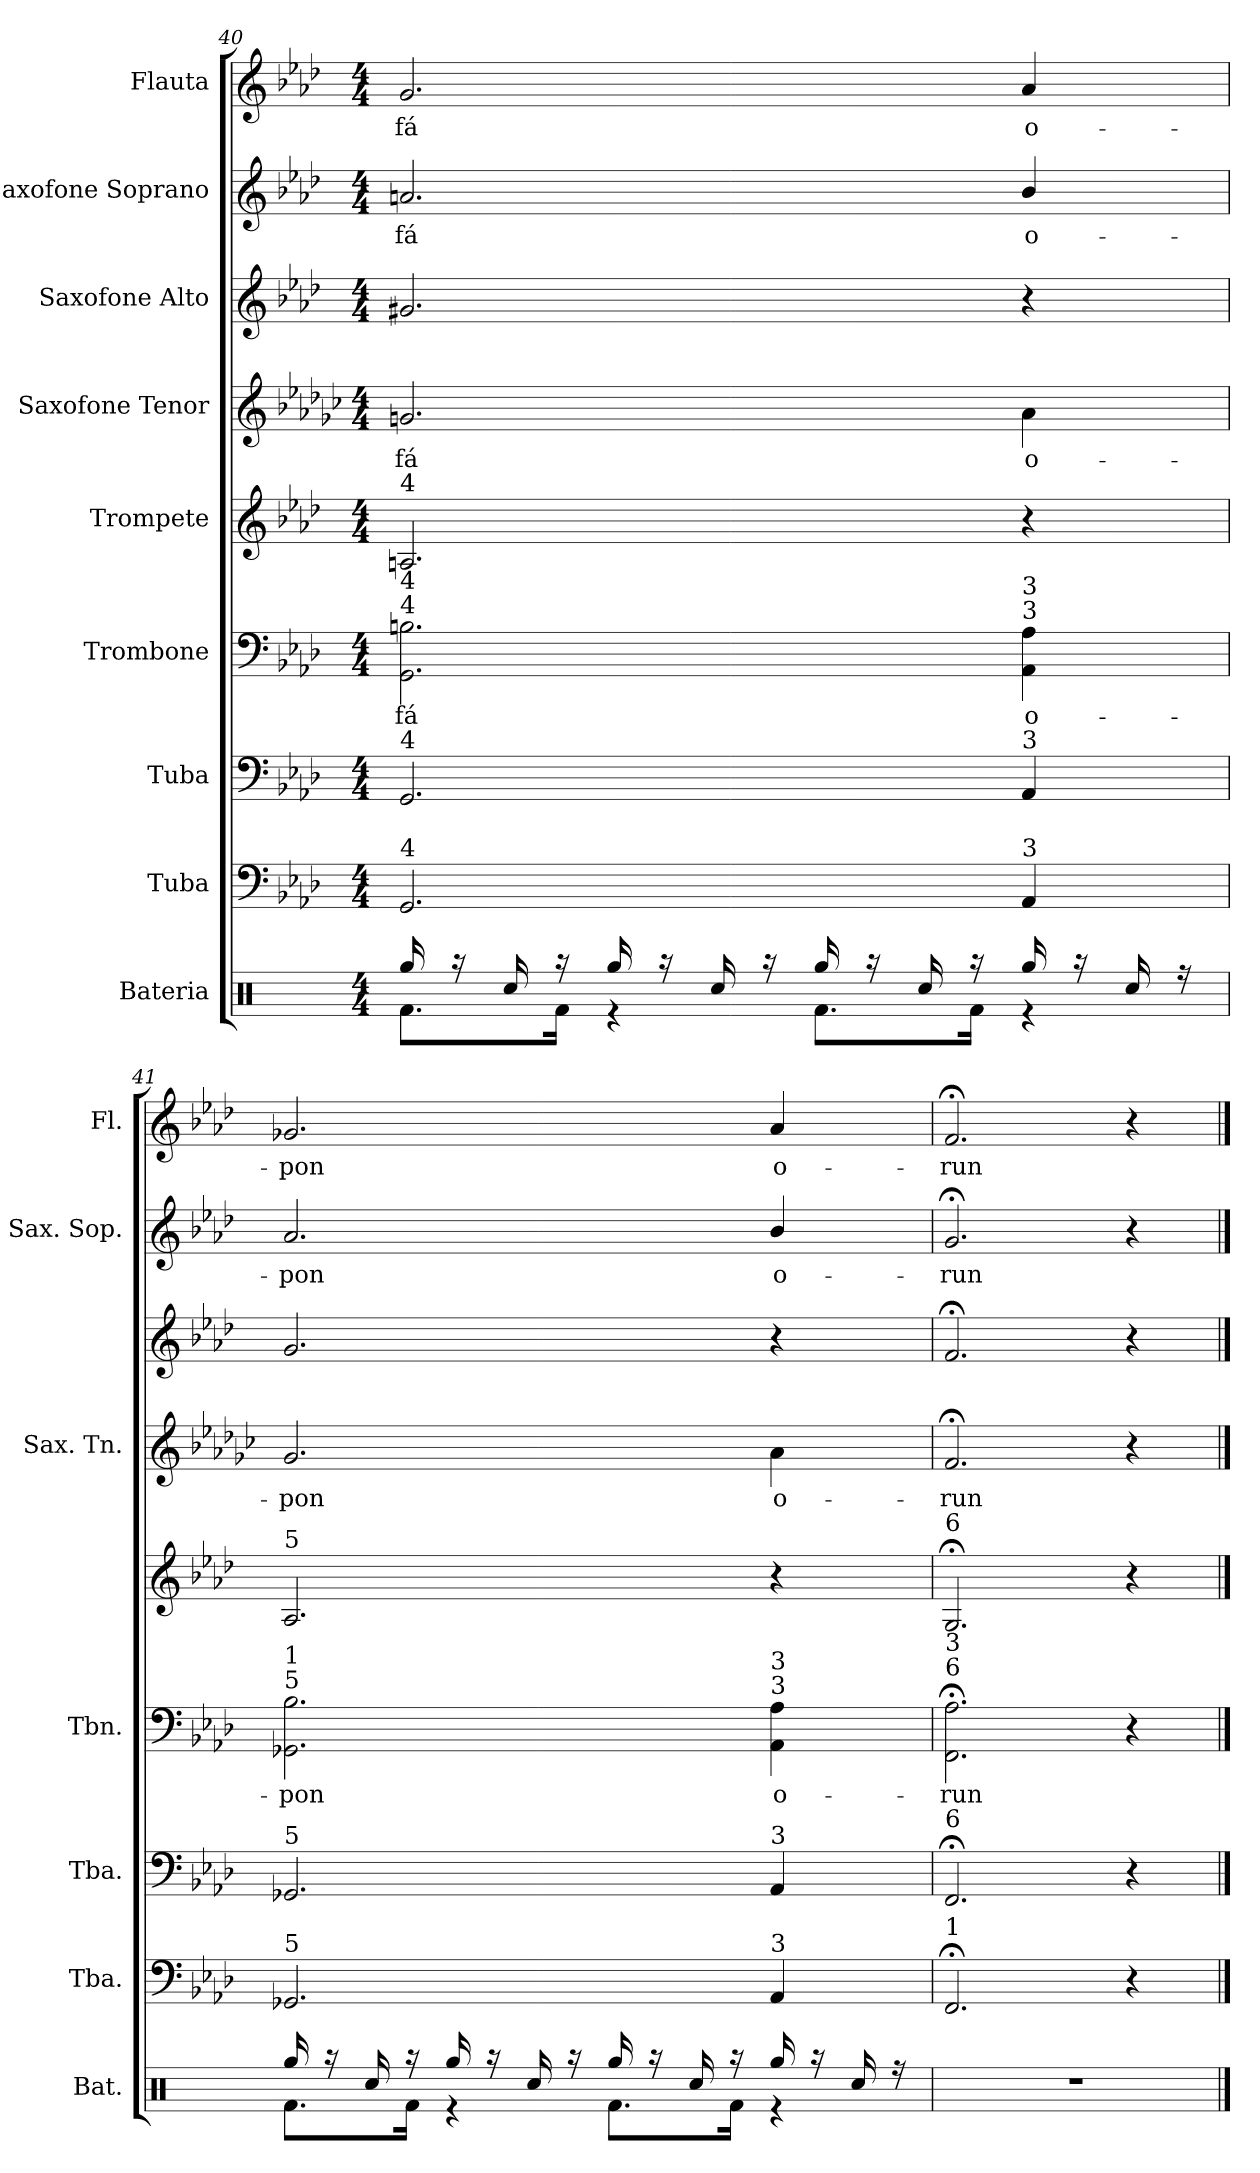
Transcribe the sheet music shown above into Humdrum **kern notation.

**kern	**kern	**kern	**kern	**text	**kern	**kern	**text	**kern	**kern	**text	**kern	**text
*part9	*part8	*part7	*part6	*part6	*part5	*part4	*part4	*part3	*part2	*part2	*part1	*part1
*staff9	*staff8	*staff7	*staff6	*staff6	*staff5	*staff4	*staff4	*staff3	*staff2	*staff2	*staff1	*staff1
*I"Bateria	*I"Tuba	*I"Tuba	*I"Trombone	*	*I"Trompete	*I"Saxofone Tenor	*	*I"Saxofone Alto	*I"Saxofone Soprano	*	*I"Flauta	*
*I'Bat.	*I'Tba.	*I'Tba.	*I'Tbn.	*	*	*I'Sax. Tn.	*	*	*I'Sax. Sop.	*	*I'Fl.	*
*clefX	*clefF4	*clefF4	*clefF4	*	*clefG2	*clefG2	*	*clefG2	*clefG2	*	*clefG2	*
*	*	*	*	*	*ITrd1c2	*ITrd8c14	*	*ITrd5c9	*ITrd1c2	*	*	*
*k[]	*k[b-e-a-d-]	*k[b-e-a-d-]	*k[b-e-a-d-]	*	*k[b-e-a-d-g-c-]	*k[b-e-a-d-g-c-]	*	*k[b-e-a-d-g-c-f-]	*k[b-e-a-d-g-c-]	*	*k[b-e-a-d-]	*
*M4/4	*M4/4	*M4/4	*M4/4	*	*M4/4	*M4/4	*	*M4/4	*M4/4	*	*M4/4	*
=40	=40	=40	=40	=40	=40	=40	=40	=40	=40	=40	=40	=40
*^	*	*	*	*	*	*	*	*	*	*	*	*
!	!	!	!	!	!	!LO:TX:a:t=4	!	!	!	!	!	!	!
!	!	!	!	!LO:TX:a:t=4	!	!	!	!	!	!	!	!	!
!	!	!	!	!LO:TX:a:t=4	!	!	!	!	!	!	!	!	!
!	!	!	!LO:TX:a:t=4	!	!	!	!	!	!	!	!	!	!
!	!	!LO:TX:a:t=4	!	!	!	!	!	!	!	!	!	!	!
!	!	!	!	!	!LO:LY:b	!	!	!LO:LY:b	!	!	!LO:LY:b	!	!LO:LY:b
16Rgg/	8.Rf\L	2.GG/	2.GG/	2.GG\ 2.Bn\	-fá	2.Gn/	2.Gn/	-fá	2.Bn/	2.gn/	-fá	2.g/	-fá
16r	.	.	.	.	.	.	.	.	.	.	.	.	.
16Rcc/	.	.	.	.	.	.	.	.	.	.	.	.	.
16r	16Rf\Jk	.	.	.	.	.	.	.	.	.	.	.	.
16Rgg/	4r	.	.	.	.	.	.	.	.	.	.	.	.
16r	.	.	.	.	.	.	.	.	.	.	.	.	.
16Rcc/	.	.	.	.	.	.	.	.	.	.	.	.	.
16r	.	.	.	.	.	.	.	.	.	.	.	.	.
16Rgg/	8.Rf\L	.	.	.	.	.	.	.	.	.	.	.	.
16r	.	.	.	.	.	.	.	.	.	.	.	.	.
16Rcc/	.	.	.	.	.	.	.	.	.	.	.	.	.
16r	16Rf\Jk	.	.	.	.	.	.	.	.	.	.	.	.
!	!	!	!	!LO:TX:a:t=3	!	!	!	!	!	!	!	!	!
!	!	!	!	!LO:TX:a:t=3	!	!	!	!	!	!	!	!	!
!	!	!	!LO:TX:a:t=3	!	!	!	!	!	!	!	!	!	!
!	!	!LO:TX:a:t=3	!	!	!	!	!	!	!	!	!	!	!
!	!	!	!	!	!LO:LY:b	!	!	!LO:LY:b	!	!	!LO:LY:b	!	!LO:LY:b
16Rgg/	4r	4AA-/	4AA-/	4AA-\ 4A-\	o-	4r	4A-\	o-	4r	4a-/	o-	4a-/	o-
16r	.	.	.	.	.	.	.	.	.	.	.	.	.
16Rcc/	.	.	.	.	.	.	.	.	.	.	.	.	.
16r	.	.	.	.	.	.	.	.	.	.	.	.	.
=41	=41	=41	=41	=41	=41	=41	=41	=41	=41	=41	=41	=41	=41
!	!	!	!	!	!	!LO:TX:a:t=5	!	!	!	!	!	!	!
!	!	!	!	!LO:TX:a:t=5	!	!	!	!	!	!	!	!	!
!	!	!	!	!LO:TX:a:t=1	!	!	!	!	!	!	!	!	!
!	!	!	!LO:TX:a:t=5	!	!	!	!	!	!	!	!	!	!
!	!	!LO:TX:a:t=5	!	!	!	!	!	!	!	!	!	!	!
!	!	!	!	!	!LO:LY:b	!	!	!LO:LY:b	!	!	!LO:LY:b	!	!LO:LY:b
16Rgg/	8.Rf\L	2.GG-X/	2.GG-X/	2.GG-X\ 2.B-\	-pon	2.G-/	2.G-/	-pon	2.B-/	2.g-/	-pon	2.g-X/	-pon
16r	.	.	.	.	.	.	.	.	.	.	.	.	.
16Rcc/	.	.	.	.	.	.	.	.	.	.	.	.	.
16r	16Rf\Jk	.	.	.	.	.	.	.	.	.	.	.	.
16Rgg/	4r	.	.	.	.	.	.	.	.	.	.	.	.
16r	.	.	.	.	.	.	.	.	.	.	.	.	.
16Rcc/	.	.	.	.	.	.	.	.	.	.	.	.	.
16r	.	.	.	.	.	.	.	.	.	.	.	.	.
16Rgg/	8.Rf\L	.	.	.	.	.	.	.	.	.	.	.	.
16r	.	.	.	.	.	.	.	.	.	.	.	.	.
16Rcc/	.	.	.	.	.	.	.	.	.	.	.	.	.
16r	16Rf\Jk	.	.	.	.	.	.	.	.	.	.	.	.
!	!	!	!	!LO:TX:a:t=3	!	!	!	!	!	!	!	!	!
!	!	!	!	!LO:TX:a:t=3	!	!	!	!	!	!	!	!	!
!	!	!	!LO:TX:a:t=3	!	!	!	!	!	!	!	!	!	!
!	!	!LO:TX:a:t=3	!	!	!	!	!	!	!	!	!	!	!
!	!	!	!	!	!LO:LY:b	!	!	!LO:LY:b	!	!	!LO:LY:b	!	!LO:LY:b
16Rgg/	4r	4AA-/	4AA-/	4AA-\ 4A-\	o-	4r	4A-\	o-	4r	4a-/	o-	4a-/	o-
16r	.	.	.	.	.	.	.	.	.	.	.	.	.
16Rcc/	.	.	.	.	.	.	.	.	.	.	.	.	.
16r	.	.	.	.	.	.	.	.	.	.	.	.	.
*v	*v	*	*	*	*	*	*	*	*	*	*	*	*
=42	=42	=42	=42	=42	=42	=42	=42	=42	=42	=42	=42	=42
!	!	!	!	!	!LO:TX:a:t=6	!	!	!	!	!	!	!
!	!	!	!LO:TX:a:t=6	!	!	!	!	!	!	!	!	!
!	!	!	!LO:TX:a:t=3	!	!	!	!	!	!	!	!	!
!	!	!LO:TX:a:t=6	!	!	!	!	!	!	!	!	!	!
!	!LO:TX:a:t=1	!	!	!	!	!	!	!	!	!	!	!
!	!	!	!	!LO:LY:b	!	!	!LO:LY:b	!	!	!LO:LY:b	!	!LO:LY:b
1r	2.FF;</	2.FF;</	2.FF\;< 2.A-\;<	-run	2.F;</	2.F;</	-run	2.A-;</	2.f;</	-run	2.f;</	-run
.	4r	4r	4r	.	4r	4r	.	4r	4r	.	4r	.
==	==	==	==	==	==	==	==	==	==	==	==	==
*-	*-	*-	*-	*-	*-	*-	*-	*-	*-	*-	*-	*-
